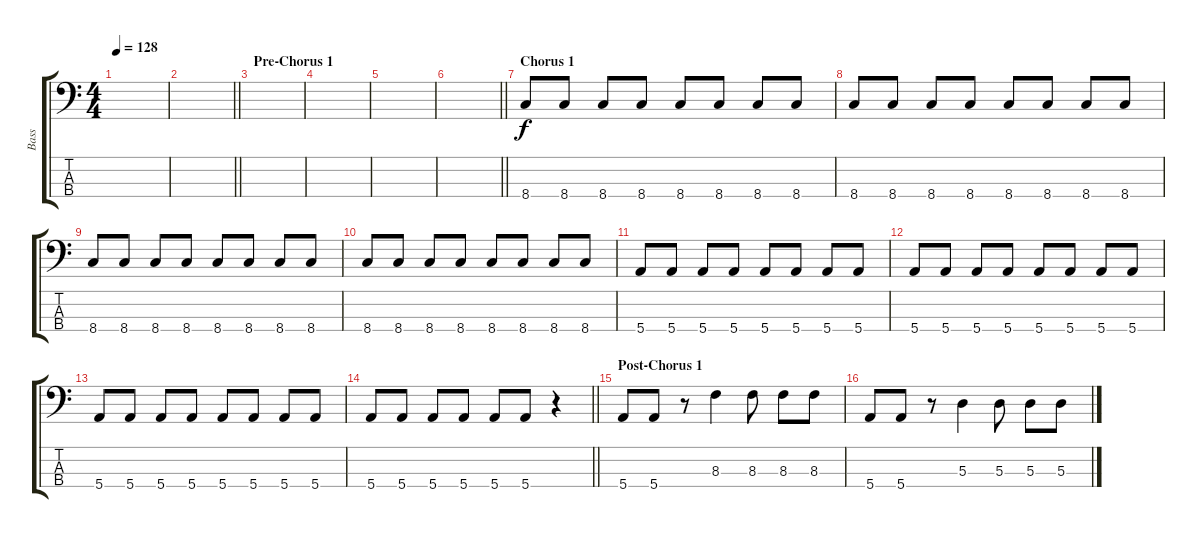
\track ("Bass" "Bass") {instrument electricbasspick}
\staff {score tabs}
\tuning (G2 D2 A1 E1) {hide}
\ts (4 4)
\tempo 128
\clef f4
\ks c
|
\barLineRight lightlight
|
\section ("" "Pre-Chorus 1")
|
|
|
\barLineRight lightlight
|
\section ("" "Chorus 1")
8.4.8 8.4.8 8.4.8 8.4.8 8.4.8 8.4.8 8.4.8 8.4.8 |
8.4.8 8.4.8 8.4.8 8.4.8 8.4.8 8.4.8 8.4.8 8.4.8 |
8.4.8 8.4.8 8.4.8 8.4.8 8.4.8 8.4.8 8.4.8 8.4.8 |
8.4.8 8.4.8 8.4.8 8.4.8 8.4.8 8.4.8 8.4.8 8.4.8 |
5.4.8 5.4.8 5.4.8 5.4.8 5.4.8 5.4.8 5.4.8 5.4.8 |
5.4.8 5.4.8 5.4.8 5.4.8 5.4.8 5.4.8 5.4.8 5.4.8 |
5.4.8 5.4.8 5.4.8 5.4.8 5.4.8 5.4.8 5.4.8 5.4.8 |
\barLineRight lightlight
5.4.8 5.4.8 5.4.8 5.4.8 5.4.8 5.4.8 r.4 |
\section ("" "Post-Chorus 1")
5.4.8{volume 7} 5.4.8 r.8 8.3.4 8.3.8 8.3.8 8.3.8 |
5.4.8 5.4.8 r.8 5.3.4 5.3.8 5.3.8 5.3.8
